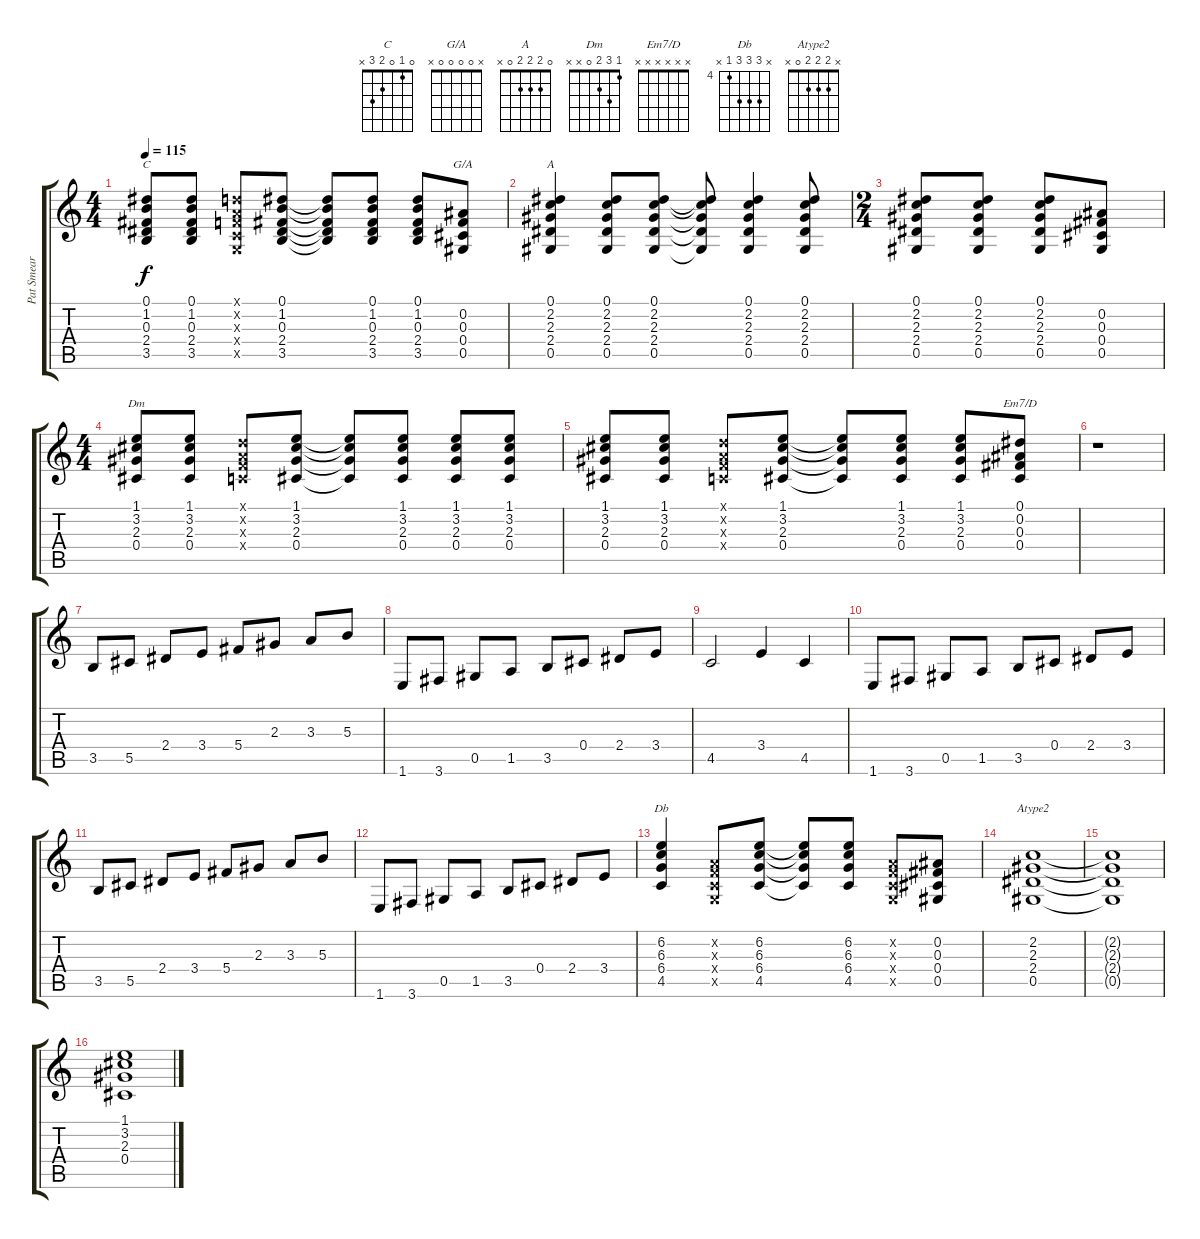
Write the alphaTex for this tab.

\track ("Pat Smear" "Pat Smear") {instrument acousticguitarsteel}
\staff {score tabs}
\tuning (Eb4 Bb3 Gb3 Db3 Ab2 Eb2) {hide}
\chord ("C" 0 1 0 2 3 x)
\chord ("G/A" x 0 0 0 0 x)
\chord ("A" 0 2 2 2 0 x)
\chord ("Dm" 1 3 2 0 x x)
\chord ("Em7/D" x x x x x x)
\chord ("Db" x 6 6 6 4 x) {firstfret 4}
\chord ("Atype2" x 2 2 2 0 x)
\ts (4 4)
\tempo 115
\clef g2
\ks c
(0.1 1.2 0.3 2.4 3.5).8{ch "C" dy f} (0.1 1.2 0.3 2.4 3.5).8 (-1.1{x} -1.2{x} -1.3{x} -1.4{x} -1.5{x}).8 (0.1 1.2 0.3 2.4 3.5).8 (0.1{t} 1.2{t} 0.3{t} 2.4{t} 3.5{t}).8 (0.1 1.2 0.3 2.4 3.5).8 (0.1 1.2 0.3 2.4 3.5).8 (0.2 0.3 0.4 0.5).8{ch "G/A"} |
(0.1 2.2 2.3 2.4 0.5).4{ch "A"} (0.1 2.2 2.3 2.4 0.5).8 (0.1 2.2 2.3 2.4 0.5).8 (0.1{t} 2.2{t} 2.3{t} 2.4{t} 0.5{t}).8 (0.1 2.2 2.3 2.4 0.5).4 (0.1 2.2 2.3 2.4 0.5).8 |
\ts (2 4)
(0.1 2.2 2.3 2.4 0.5).8 (0.1 2.2 2.3 2.4 0.5).8 (0.1 2.2 2.3 2.4 0.5).8 (0.2 0.3 0.4 0.5).8 |
\ts (4 4)
(1.1 3.2 2.3 0.4).8{ch "Dm"} (1.1 3.2 2.3 0.4).8 (-1.1{x} -1.2{x} -1.3{x} -1.4{x}).8 (1.1 3.2 2.3 0.4).8 (1.1{t} 3.2{t} 2.3{t} 0.4{t}).8 (1.1 3.2 2.3 0.4).8 (1.1 3.2 2.3 0.4).8 (1.1 3.2 2.3 0.4).8 |
(1.1 3.2 2.3 0.4).8 (1.1 3.2 2.3 0.4).8 (-1.1{x} -1.2{x} -1.3{x} -1.4{x}).8 (1.1 3.2 2.3 0.4).8 (1.1{t} 3.2{t} 2.3{t} 0.4{t}).8 (1.1 3.2 2.3 0.4).8 (1.1 3.2 2.3 0.4).8 (0.1 0.2 0.3 0.4).8{ch "Em7/D"} |
r.1 |
3.5.8 5.5.8 2.4.8 3.4.8 5.4.8 2.3.8 3.3.8 5.3.8 |
1.6.8 3.6.8 0.5.8 1.5.8 3.5.8 0.4.8 2.4.8 3.4.8 |
4.5.2 3.4.4 4.5.4 |
1.6.8 3.6.8 0.5.8 1.5.8 3.5.8 0.4.8 2.4.8 3.4.8 |
3.5.8 5.5.8 2.4.8 3.4.8 5.4.8 2.3.8 3.3.8 5.3.8 |
1.6.8 3.6.8 0.5.8 1.5.8 3.5.8 0.4.8 2.4.8 3.4.8 |
(6.2 6.3 6.4 4.5).4{ch "Db"} (-1.2{x} -1.3{x} -1.4{x} -1.5{x}).8 (6.2 6.3 6.4 4.5).8 (6.2{t} 6.3{t} 6.4{t} 4.5{t}).8 (6.2 6.3 6.4 4.5).8 (-1.2{x} -1.3{x} -1.4{x} -1.5{x}).8 (0.2 0.3 0.4 0.5).8 |
(2.2 2.3 2.4 0.5).1{ch "Atype2"} |
(2.2{t} 2.3{t} 2.4{t} 0.5{t}).1 |
(1.1 3.2 2.3 0.4).1
